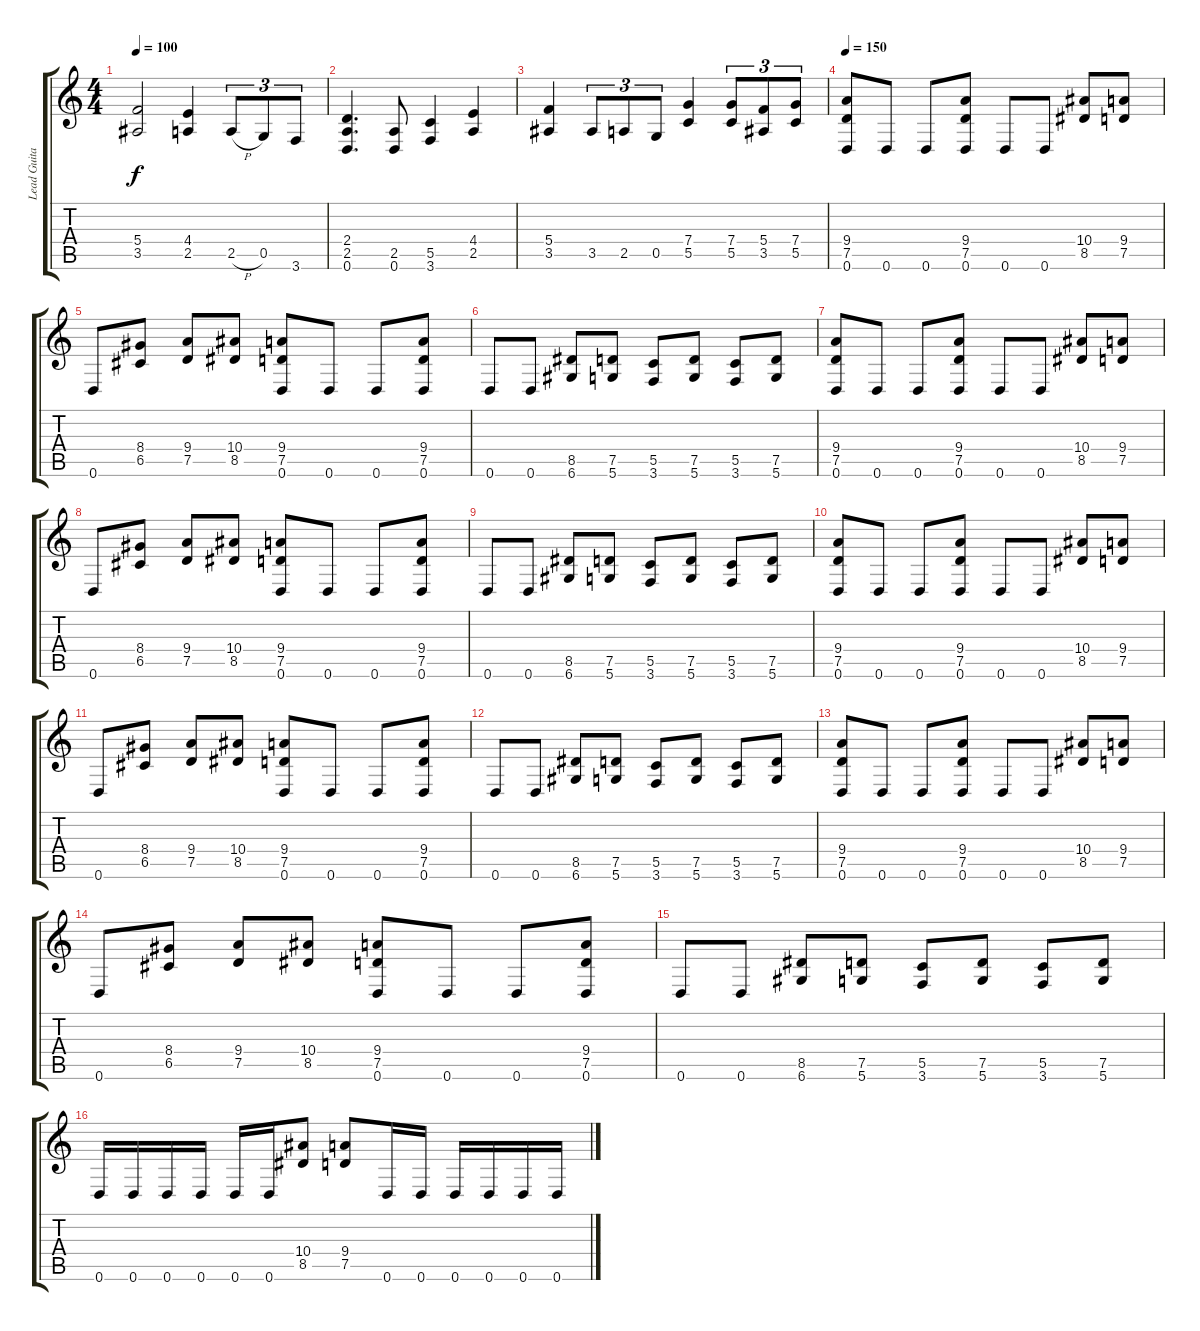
\track ("Lead Guitar" "Lead Guita") {instrument distortionguitar}
\staff {score tabs}
\tuning (D4 A3 F3 C3 G2 D2) {hide}
\ts (4 4)
\tempo 100
\clef g2
\ks c
(5.4 3.5).2{dy f} (4.4 2.5).4 2.5{h}.8{tu (3 2)} 0.5.8{tu (3 2)} 3.6.8{tu (3 2)} |
(2.4 2.5 0.6).4{d} (2.5 0.6).8 (5.5 3.6).4 (4.4 2.5).4 |
(5.4 3.5).4 3.5.8{tu (3 2)} 2.5.8{tu (3 2)} 0.5.8{tu (3 2)} (7.4 5.5).4 (7.4 5.5).8{tu (3 2)} (5.4 3.5).8{tu (3 2)} (7.4 5.5).8{tu (3 2)} |
\tempo 150
(9.4 7.5 0.6).8 0.6.8 0.6.8 (9.4 7.5 0.6).8 0.6.8 0.6.8 (10.4 8.5).8 (9.4 7.5).8 |
0.6.8 (8.4 6.5).8 (9.4 7.5).8 (10.4 8.5).8 (9.4 7.5 0.6).8 0.6.8 0.6.8 (9.4 7.5 0.6).8 |
0.6.8 0.6.8 (8.5 6.6).8 (7.5 5.6).8 (5.5 3.6).8 (7.5 5.6).8 (5.5 3.6).8 (7.5 5.6).8 |
(9.4 7.5 0.6).8 0.6.8 0.6.8 (9.4 7.5 0.6).8 0.6.8 0.6.8 (10.4 8.5).8 (9.4 7.5).8 |
0.6.8 (8.4 6.5).8 (9.4 7.5).8 (10.4 8.5).8 (9.4 7.5 0.6).8 0.6.8 0.6.8 (9.4 7.5 0.6).8 |
0.6.8 0.6.8 (8.5 6.6).8 (7.5 5.6).8 (5.5 3.6).8 (7.5 5.6).8 (5.5 3.6).8 (7.5 5.6).8 |
(9.4 7.5 0.6).8 0.6.8 0.6.8 (9.4 7.5 0.6).8 0.6.8 0.6.8 (10.4 8.5).8 (9.4 7.5).8 |
0.6.8 (8.4 6.5).8 (9.4 7.5).8 (10.4 8.5).8 (9.4 7.5 0.6).8 0.6.8 0.6.8 (9.4 7.5 0.6).8 |
0.6.8 0.6.8 (8.5 6.6).8 (7.5 5.6).8 (5.5 3.6).8 (7.5 5.6).8 (5.5 3.6).8 (7.5 5.6).8 |
(9.4 7.5 0.6).8 0.6.8 0.6.8 (9.4 7.5 0.6).8 0.6.8 0.6.8 (10.4 8.5).8 (9.4 7.5).8 |
0.6.8 (8.4 6.5).8 (9.4 7.5).8 (10.4 8.5).8 (9.4 7.5 0.6).8 0.6.8 0.6.8 (9.4 7.5 0.6).8 |
0.6.8 0.6.8 (8.5 6.6).8 (7.5 5.6).8 (5.5 3.6).8 (7.5 5.6).8 (5.5 3.6).8 (7.5 5.6).8 |
0.6.16 0.6.16 0.6.16 0.6.16 0.6.16 0.6.16 (10.4 8.5).8 (9.4 7.5).8 0.6.16 0.6.16 0.6.16 0.6.16 0.6.16 0.6.16
